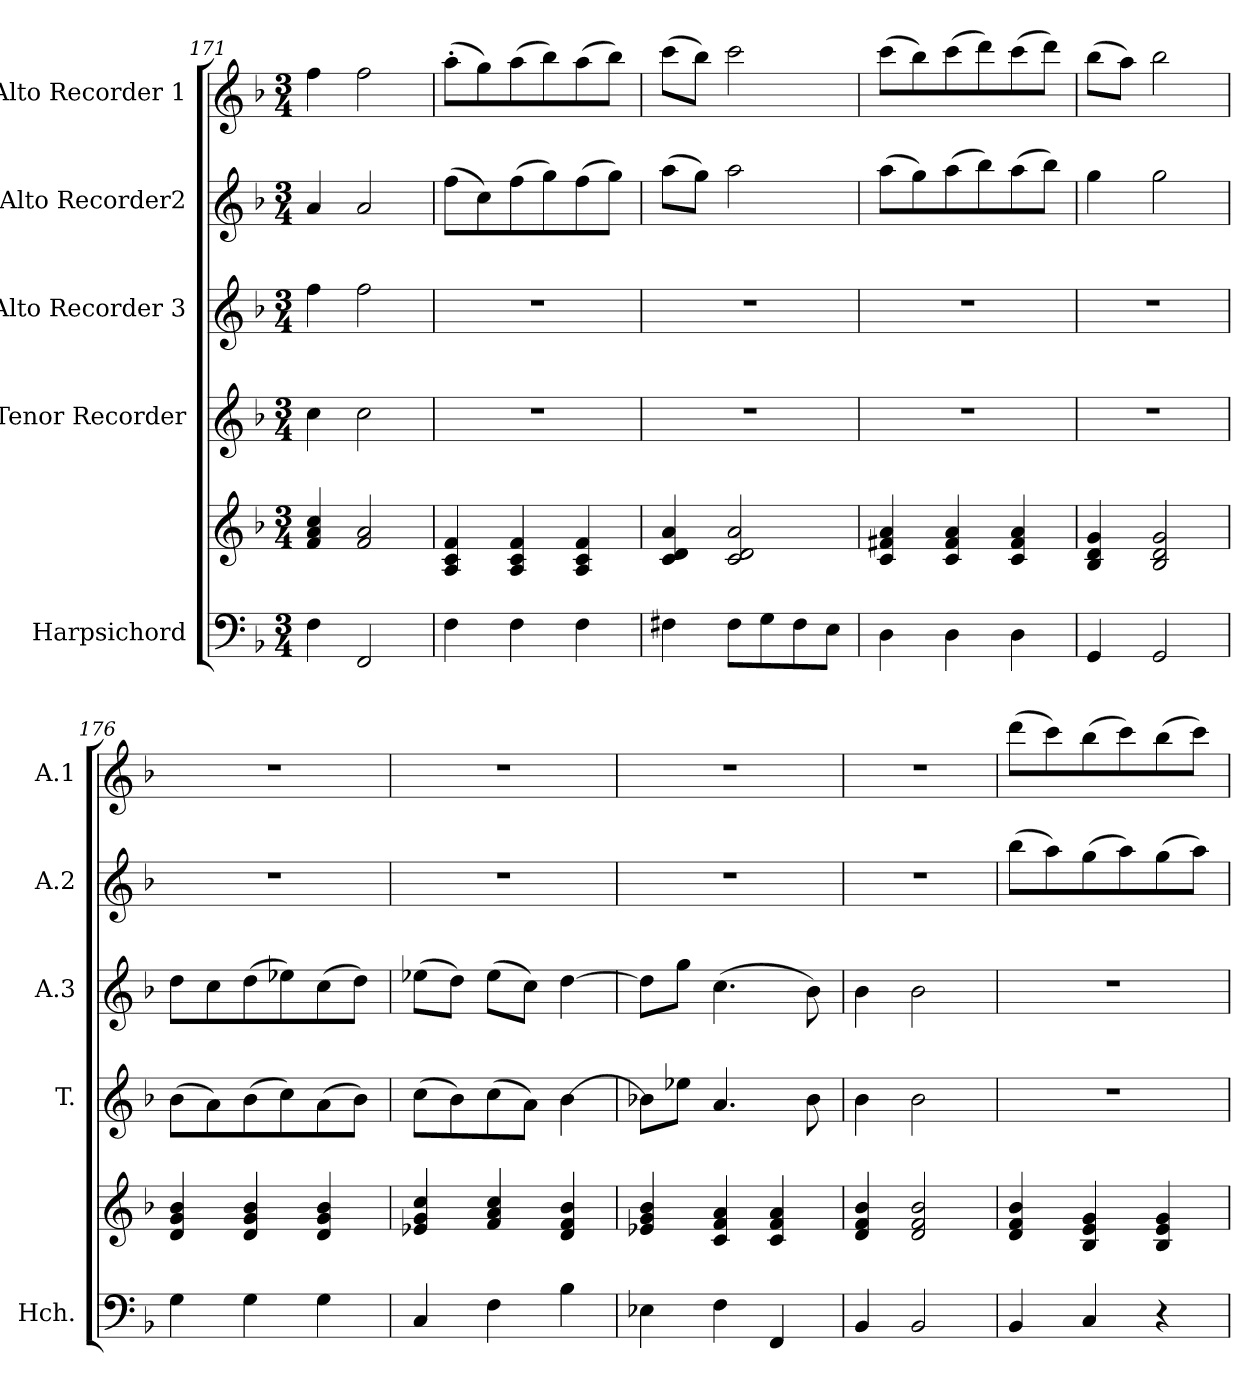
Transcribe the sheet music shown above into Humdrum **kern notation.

**kern	**kern	**kern	**kern	**kern	**kern
*part5	*part5	*part4	*part3	*part2	*part1
*staff6	*staff5	*staff4	*staff3	*staff2	*staff1
*I"Harpsichord	*	*I"Tenor Recorder	*I"Alto Recorder 3	*I"Alto Recorder2	*I"Alto Recorder 1
*I'Hch.	*	*I'T.	*I'A.3	*I'A.2	*I'A.1
*clefF4	*clefG2	*clefG2	*clefG2	*clefG2	*clefG2
*k[b-]	*k[b-]	*k[b-]	*k[b-]	*k[b-]	*k[b-]
*M3/4	*M3/4	*M3/4	*M3/4	*M3/4	*M3/4
=171	=171	=171	=171	=171	=171
4F\	4f/ 4a/ 4cc/	4cc\	4ff\	4a/	4ff\
2FF/	2f/ 2a/	2cc\	2ff\	2a/	2ff\
=172	=172	=172	=172	=172	=172
4F\	4A/ 4c/ 4f/	2.r	2.r	(>8ff\L	(>8aa'\L
.	.	.	.	8cc\)	8gg\)
4F\	4A/ 4c/ 4f/	.	.	(>8ff\	(>8aa\
.	.	.	.	8gg\)	8bb-\)
4F\	4A/ 4c/ 4f/	.	.	(>8ff\	(>8aa\
.	.	.	.	8gg\J)	8bb-\J)
=173	=173	=173	=173	=173	=173
4F#X\	4c/ 4d/ 4a/	2.r	2.r	(>8aa\L	(>8ccc\L
.	.	.	.	8gg\J)	8bb-\J)
8F#\L	2c/ 2d/ 2a/	.	.	2aa\	2ccc\
8G\	.	.	.	.	.
8F#\	.	.	.	.	.
8E\J	.	.	.	.	.
=174	=174	=174	=174	=174	=174
4D\	4c/ 4f#X/ 4a/	2.r	2.r	(>8aa\L	(>8ccc\L
.	.	.	.	8gg\)	8bb-\)
4D\	4c/ 4f#/ 4a/	.	.	(>8aa\	(>8ccc\
.	.	.	.	8bb-\)	8ddd\)
4D\	4c/ 4f#/ 4a/	.	.	(>8aa\	(>8ccc\
.	.	.	.	8bb-\J)	8ddd\J)
=175	=175	=175	=175	=175	=175
4GG/	4B-/ 4d/ 4g/	2.r	2.r	4gg\	(>8bb-\L
.	.	.	.	.	8aa\J)
2GG/	2B-/ 2d/ 2g/	.	.	2gg\	2bb-\
=176	=176	=176	=176	=176	=176
4G\	4d/ 4g/ 4b-/	(8b-\L	8dd\L	2.r	2.r
.	.	8a\)	8cc\	.	.
4G\	4d/ 4g/ 4b-/	(8b-\	(8dd\	.	.
.	.	8cc\)	8ee-X\)	.	.
4G\	4d/ 4g/ 4b-/	(8a\	(8cc\	.	.
.	.	8b-\J)	8dd\J)	.	.
=177	=177	=177	=177	=177	=177
4C/	4e-X/ 4g/ 4cc/	(8cc\L	(8ee-X\L	2.r	2.r
.	.	8b-\)	8dd\J)	.	.
4F\	4f/ 4a/ 4cc/	(8cc\	(8ee-\L	.	.
.	.	8a\J)	8cc\J)	.	.
4B-\	4d/ 4f/ 4b-/	[4b-\	[4dd\	.	.
=178	=178	=178	=178	=178	=178
4E-X\	4e-X/ 4g/ 4b-/	8b-X\L]	8dd\L]	2.r	2.r
.	.	8ee-X\J	8gg\J	.	.
4F\	4c/ 4f/ 4a/	4.a/	(4.cc\	.	.
4FF/	4c/ 4f/ 4a/	.	.	.	.
.	.	8b-\	8b-\)	.	.
=179	=179	=179	=179	=179	=179
4BB-/	4d/ 4f/ 4b-/	4b-\	4b-\	2.r	2.r
2BB-/	2d/ 2f/ 2b-/	2b-\	2b-\	.	.
=180	=180	=180	=180	=180	=180
4BB-/	4d/ 4f/ 4b-/	2.r	2.r	(>8bb-\L	(>8ddd\L
.	.	.	.	8aa\)	8ccc\)
4C/	4B-/ 4e/ 4g/	.	.	(>8gg\	(>8bb-\
.	.	.	.	8aa\)	8ccc\)
4r	4B-/ 4e/ 4g/	.	.	(>8gg\	(>8bb-\
.	.	.	.	8aa\J)	8ccc\J)
=	=	=	=	=	=
*-	*-	*-	*-	*-	*-
